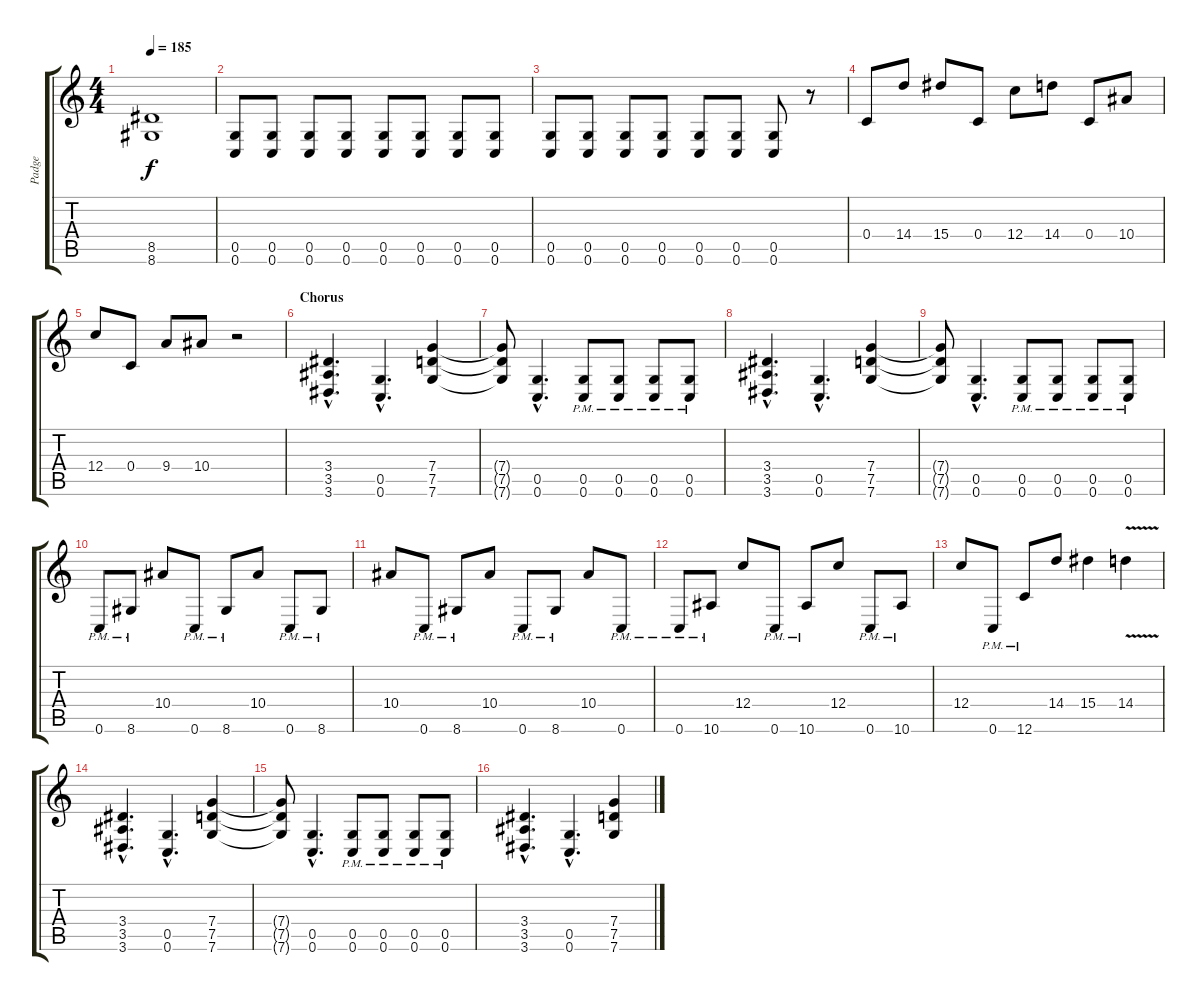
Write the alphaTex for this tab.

\track ("Padge" "Padge") {instrument distortionguitar}
\staff {score tabs}
\tuning (D4 A3 F3 C3 G2 C2) {hide}
\ts (4 4)
\tempo 185
\clef g2
\ks c
(8.5{t} 8.6{t}).1{dy f} |
(0.5 0.6).8 (0.5 0.6).8 (0.5 0.6).8 (0.5 0.6).8 (0.5 0.6).8 (0.5 0.6).8 (0.5 0.6).8 (0.5 0.6).8 |
(0.5 0.6).8 (0.5 0.6).8 (0.5 0.6).8 (0.5 0.6).8 (0.5 0.6).8 (0.5 0.6).8 (0.5 0.6).8 r.8 |
0.4.8 14.4.8 15.4.8 0.4.8 12.4.8 14.4.8 0.4.8 10.4.8 |
12.4.8 0.4.8 9.4.8 10.4.8 r.2 |
\section ("" "Chorus")
(3.4{hac} 3.5{hac} 3.6{hac}).4{d instrument distortionguitar} (0.5{hac} 0.6{hac}).4{d} (7.4 7.5 7.6).4 |
(7.4{t} 7.5{t} 7.6{t}).8 (0.5{hac} 0.6{hac}).4{d} (0.5{pm} 0.6{pm}).8 (0.5{pm} 0.6{pm}).8 (0.5{pm} 0.6{pm}).8 (0.5{pm} 0.6{pm}).8 |
(3.4{hac} 3.5{hac} 3.6{hac}).4{d instrument distortionguitar} (0.5{hac} 0.6{hac}).4{d} (7.4 7.5 7.6).4 |
(7.4{t} 7.5{t} 7.6{t}).8 (0.5{hac} 0.6{hac}).4{d} (0.5{pm} 0.6{pm}).8 (0.5{pm} 0.6{pm}).8 (0.5{pm} 0.6{pm}).8 (0.5{pm} 0.6{pm}).8 |
0.6{pm}.8 8.6{pm}.8 10.4.8 0.6{pm}.8 8.6{pm}.8 10.4.8 0.6{pm}.8 8.6{pm}.8 |
10.4.8 0.6{pm}.8 8.6{pm}.8 10.4.8 0.6{pm}.8 8.6{pm}.8 10.4.8 0.6{pm}.8 |
0.6{pm}.8 10.6{pm}.8 12.4.8 0.6{pm}.8 10.6{pm}.8 12.4.8 0.6{pm}.8 10.6{pm}.8 |
12.4.8 0.6{pm}.8 12.6{pm}.8 14.4.8 15.4.4 14.4{v}.4 |
(3.4{hac} 3.5{hac} 3.6{hac}).4{d instrument distortionguitar} (0.5{hac} 0.6{hac}).4{d} (7.4 7.5 7.6).4 |
(7.4{t} 7.5{t} 7.6{t}).8 (0.5{hac} 0.6{hac}).4{d} (0.5{pm} 0.6{pm}).8 (0.5{pm} 0.6{pm}).8 (0.5{pm} 0.6{pm}).8 (0.5{pm} 0.6{pm}).8 |
(3.4{hac} 3.5{hac} 3.6{hac}).4{d instrument distortionguitar} (0.5{hac} 0.6{hac}).4{d} (7.4 7.5 7.6).4
